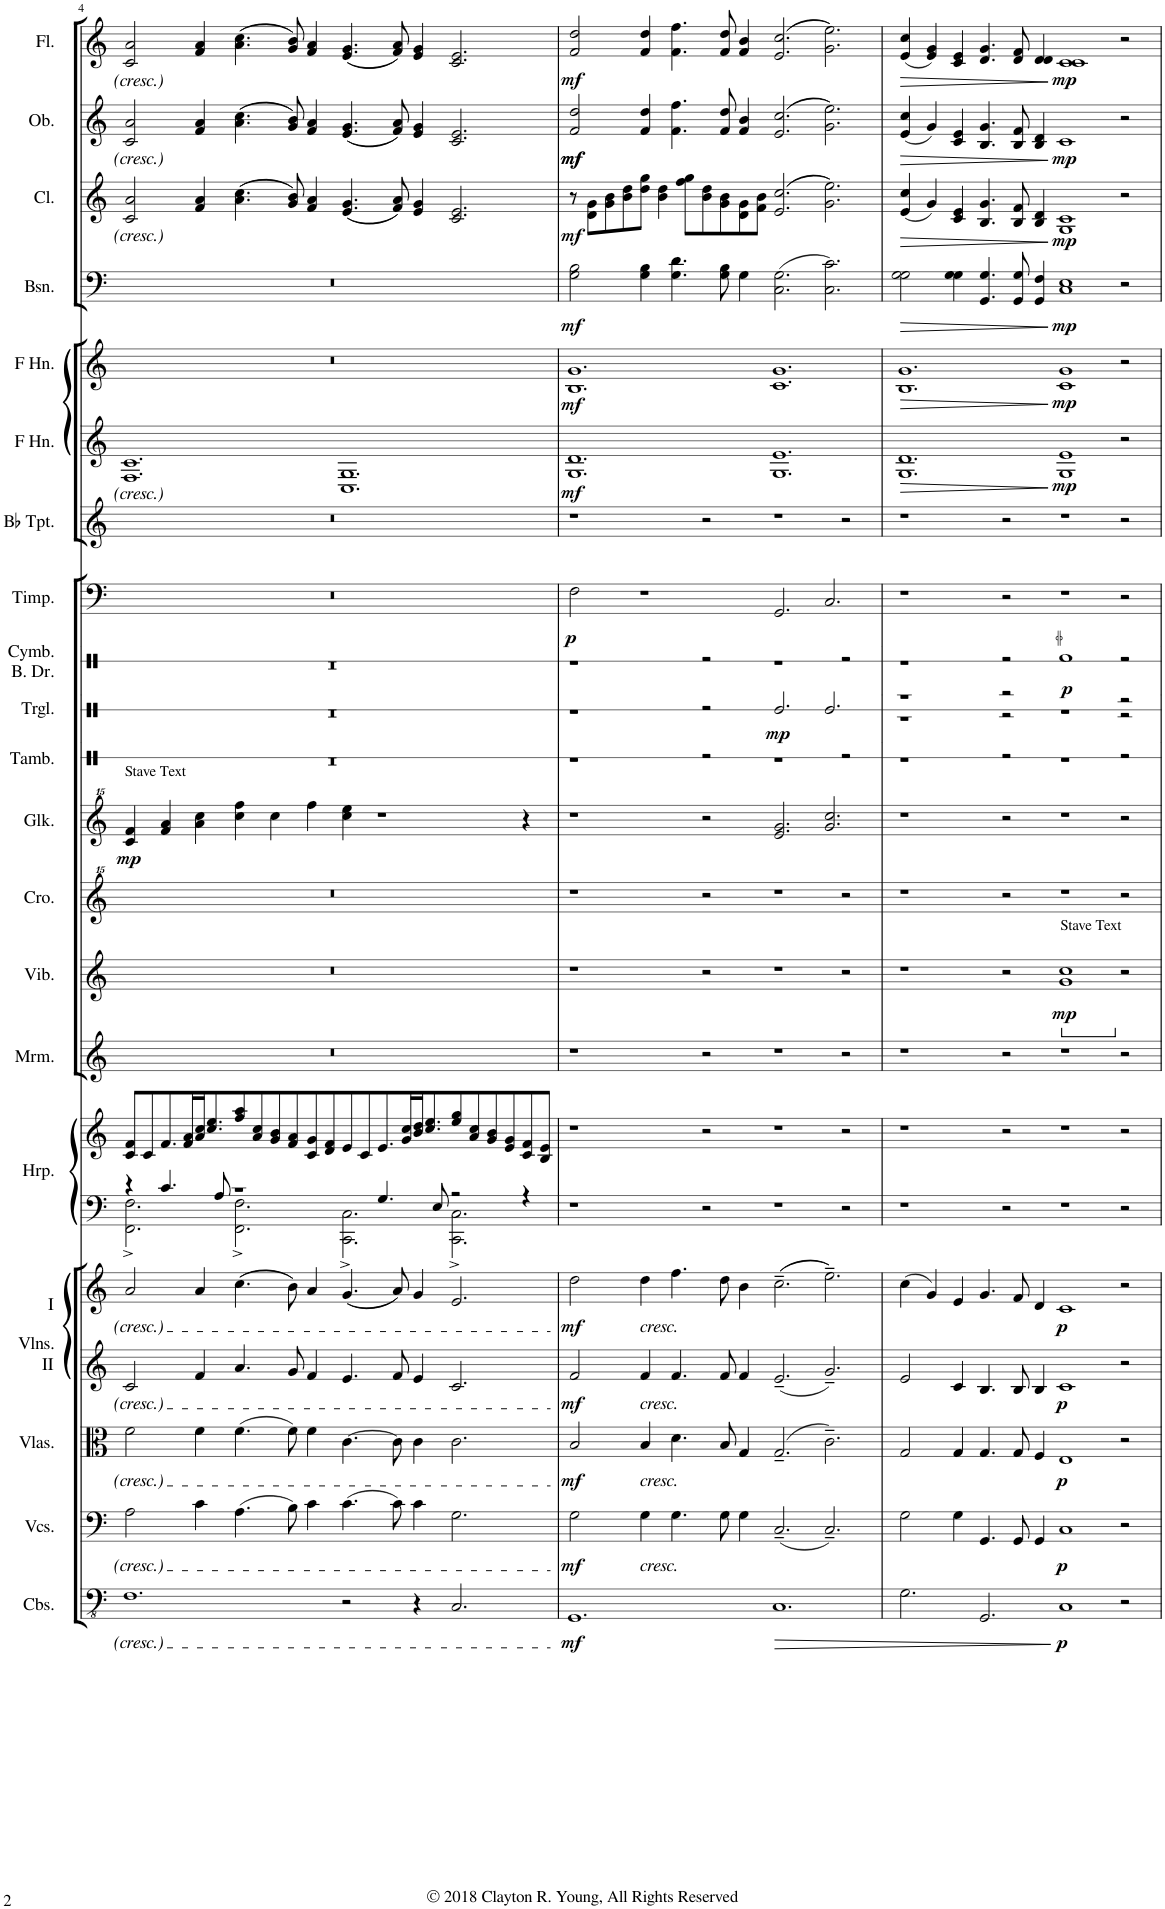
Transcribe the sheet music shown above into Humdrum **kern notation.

**kern	**dynam	**kern	**dynam	**kern	**dynam	**kern	**dynam	**kern	**dynam	**kern	**kern	**kern	**kern	**dynam	**kern	**kern	**dynam	**kern	**kern	**dynam	**kern	**dynam	**kern	**dynam	**kern	**kern	**dynam	**kern	**dynam	**kern	**dynam	**kern	**dynam	**kern	**dynam	**kern	**dynam
*part21	*part21	*part20	*part20	*part19	*part19	*part18	*part18	*part17	*part17	*part16	*part16	*part15	*part14	*part14	*part13	*part12	*part12	*part11	*part10	*part10	*part9	*part9	*part8	*part8	*part7	*part6	*part6	*part5	*part5	*part4	*part4	*part3	*part3	*part2	*part2	*part1	*part1
*staff22	*staff22	*staff21	*staff21	*staff20	*staff20	*staff19	*staff19	*staff18	*staff18	*staff17	*staff16	*staff15	*staff14	*staff14	*staff13	*staff12	*staff12	*staff11	*staff10	*staff10	*staff9	*staff9	*staff8	*staff8	*staff7	*staff6	*staff6	*staff5	*staff5	*staff4	*staff4	*staff3	*staff3	*staff2	*staff2	*staff1	*staff1
*I"Contrabasses	*	*I"Violoncellos	*	*I"Violas	*	*I"II	*	*I"I  Violins	*	*I"Harp	*	*I"Marimba	*I"Vibraphone	*	*I"Crotales	*I"Glockenspiel	*	*I"Tambourine	*I"Triangle	*	*I"Cymbals &amp; Bass Drum	*	*I"Timpani	*	*I"Bb Trumpet	*I"Horn in F	*	*I"Horn in F	*	*I"Bassoon	*	*I"Clarinet	*	*I"Oboe	*	*I"Flute	*
*I'Cbs.	*	*I'Vcs.	*	*I'Vlas.	*	*I'II	*	*I'I  Vlns.	*	*I'Hrp.	*	*I'Mrm.	*I'Vib.	*	*I'Cro.	*I'Glk.	*	*I'Tamb.	*I'Trgl.	*	*I'Cymb. B. Dr.	*	*I'Timp.	*	*I'Bb Tpt.	*	*	*	*	*I'Bsn.	*	*I'Cl.	*	*I'Ob.	*	*I'Fl.	*
!!LO:PB:g=z
*clefFv4	*	*clefF4	*	*clefC3	*	*clefG2	*	*clefG2	*	*clefF4	*clefG2	*clefG2	*clefG2	*	*clefG^^2	*clefG^^2	*	*clefX	*clefX	*	*clefX	*	*clefF4	*	*clefG2	*clefG2	*	*clefG2	*	*clefF4	*	*clefG2	*	*clefG2	*	*clefG2	*
*	*	*	*	*	*	*	*	*ITrd1c2	*	*ITrd5c9	*ITrd5c9	*	*	*	*	*	*	*	*	*	*	*	*	*	*ITrd7c12	*ITrd4c7	*	*	*	*	*	*	*	*	*	*	*
*k[]	*	*k[]	*	*k[]	*	*k[]	*	*k[]	*	*k[]	*k[]	*k[]	*k[]	*	*k[]	*k[]	*	*k[]	*k[]	*	*k[]	*	*k[]	*	*k[]	*k[]	*	*k[]	*	*k[]	*	*k[]	*	*k[]	*	*k[]	*
*M6/2	*	*M6/2	*	*M6/2	*	*M6/2	*	*M6/2	*	*M6/2	*M6/2	*M6/2	*M6/2	*	*M6/2	*M6/2	*	*M6/2	*M6/2	*	*M6/2	*	*M6/2	*	*M6/2	*M6/2	*	*M6/2	*	*M6/2	*	*M6/2	*	*M6/2	*	*M6/2	*
=4	=4	=4	=4	=4	=4	=4	=4	=4	=4	=4	=4	=4	=4	=4	=4	=4	=4	=4	=4	=4	=4	=4	=4	=4	=4	=4	=4	=4	=4	=4	=4	=4	=4	=4	=4	=4	=4
*	*	*	*	*	*	*	*	*	*	*^	*	*	*	*	*	*	*	*	*	*	*	*	*	*	*	*	*	*	*	*	*	*	*	*	*	*	*
!	!	!	!	!	!	!	!	!	!	!	!	!	!	!	!	!	!LO:TX:a:t=Stave Text	!	!	!	!	!	!	!	!	!	!	!	!	!	!	!	!	!	!	!	!	!
!	!	!	!	!	!	!	!	!	!	!	!	!	!	!	!	!	!	!LO:DY:b	!	!	!	!	!	!	!	!	!	!	!	!	!	!	!	!	!	!	!	!
1.FF	.	2A\	.	2f\	.	2c/	.	2a/	.	4r	2.FF\^ 2.F\^	8c/ 8f/L	0.r	0.r	.	0.r	4ccc/ 4fff/	mp	0.r	0.r	.	0.r	.	0.r	.	0.r	1.F 1.c	.	0.r	.	0.r	.	2c/ 2a/	.	2c/ 2a/	.	2c/ 2a/	.
.	.	.	.	.	.	.	.	.	.	.	.	8c/	.	.	.	.	.	.	.	.	.	.	.	.	.	.	.	.	.	.	.	.	.	.	.	.	.	.
.	.	.	.	.	.	.	.	.	.	4.c/	.	8.f/	.	.	.	.	4fff/ 4aaa/	.	.	.	.	.	.	.	.	.	.	.	.	.	.	.	.	.	.	.	.	.
.	.	.	.	.	.	.	.	.	.	.	.	16f/ 16a/L	.	.	.	.	.	.	.	.	.	.	.	.	.	.	.	.	.	.	.	.	.	.	.	.	.	.
.	.	4c\	.	4f\	.	4f/	.	4a/	.	.	.	16a/ 16cc/J	.	.	.	.	4aaa\ 4cccc\	.	.	.	.	.	.	.	.	.	.	.	.	.	.	.	4f/ 4a/	.	4f/ 4a/	.	4f/ 4a/	.
.	.	.	.	.	.	.	.	.	.	.	.	8.cc/ 8.ee/	.	.	.	.	.	.	.	.	.	.	.	.	.	.	.	.	.	.	.	.	.	.	.	.	.	.
.	.	.	.	.	.	.	.	.	.	8A/	.	.	.	.	.	.	.	.	.	.	.	.	.	.	.	.	.	.	.	.	.	.	.	.	.	.	.	.
.	.	(4.A\	.	(4.f\	.	4.a/	.	((4.cc\	.	1r	2.FF\^ 2.F\^	8ff/ 8aa/	.	.	.	.	4cccc\ 4ffff\	.	.	.	.	.	.	.	.	.	.	.	.	.	.	.	((4.a\ 4.cc\	.	((4.a\ 4.cc\	.	((4.a\ 4.cc\	.
.	.	.	.	.	.	.	.	.	.	.	.	8a/ 8cc/	.	.	.	.	.	.	.	.	.	.	.	.	.	.	.	.	.	.	.	.	.	.	.	.	.	.
.	.	.	.	.	.	.	.	.	.	.	.	8g/ 8b/	.	.	.	.	4cccc\	.	.	.	.	.	.	.	.	.	.	.	.	.	.	.	.	.	.	.	.	.
.	.	8B\)	.	8f\)	.	8g/	.	8b\))	.	.	.	8f/ 8a/	.	.	.	.	.	.	.	.	.	.	.	.	.	.	.	.	.	.	.	.	8g/ 8b/))	.	8g/ 8b/))	.	8g/ 8b/))	.
.	.	4c\	.	4f\	.	4f/	.	4a/	.	.	.	8c/ 8g/	.	.	.	.	4ffff\	.	.	.	.	.	.	.	.	.	.	.	.	.	.	.	4f/ 4a/	.	4f/ 4a/	.	4f/ 4a/	.
.	.	.	.	.	.	.	.	.	.	.	.	8d/ 8f/	.	.	.	.	.	.	.	.	.	.	.	.	.	.	.	.	.	.	.	.	.	.	.	.	.	.
2r	.	(4.c\	.	[4.c\	.	4.e/	.	((4.g/	.	.	2.CC\^ 2.C\^	8e/	.	.	.	.	4cccc\ 4eeee\	.	.	.	.	.	.	.	.	.	1.C 1.G	.	.	.	.	.	((4.e/ 4.g/	.	((4.e/ 4.g/	.	((4.e/ 4.g/	.
.	.	.	.	.	.	.	.	.	.	.	.	8c/	.	.	.	.	.	.	.	.	.	.	.	.	.	.	.	.	.	.	.	.	.	.	.	.	.	.
.	.	.	.	.	.	.	.	.	.	4.G/	.	8.e/	.	.	.	.	1r	.	.	.	.	.	.	.	.	.	.	.	.	.	.	.	.	.	.	.	.	.
.	.	8c\)	.	8c\]	.	8f/	.	8a/))	.	.	.	.	.	.	.	.	.	.	.	.	.	.	.	.	.	.	.	.	.	.	.	.	8f/ 8a/))	.	8f/ 8a/))	.	8f/ 8a/))	.
.	.	.	.	.	.	.	.	.	.	.	.	16g/ 16cc/L	.	.	.	.	.	.	.	.	.	.	.	.	.	.	.	.	.	.	.	.	.	.	.	.	.	.
4r	.	4c\	.	4c\	.	4e/	.	4g/	.	.	.	16b/ 16dd/J	.	.	.	.	.	.	.	.	.	.	.	.	.	.	.	.	.	.	.	.	4e/ 4g/	.	4e/ 4g/	.	4e/ 4g/	.
.	.	.	.	.	.	.	.	.	.	.	.	8.cc/ 8.ee/	.	.	.	.	.	.	.	.	.	.	.	.	.	.	.	.	.	.	.	.	.	.	.	.	.	.
.	.	.	.	.	.	.	.	.	.	8E/	.	.	.	.	.	.	.	.	.	.	.	.	.	.	.	.	.	.	.	.	.	.	.	.	.	.	.	.
2.CC/	.	2.G\	.	2.c\	.	2.c/	.	2.e/	.	2r	2.CC\^ 2.C\^	8ee/ 8gg/	.	.	.	.	.	.	.	.	.	.	.	.	.	.	.	.	.	.	.	.	2.c/ 2.e/	.	2.c/ 2.e/	.	2.c/ 2.e/	.
.	.	.	.	.	.	.	.	.	.	.	.	8a/ 8cc/	.	.	.	.	.	.	.	.	.	.	.	.	.	.	.	.	.	.	.	.	.	.	.	.	.	.
.	.	.	.	.	.	.	.	.	.	.	.	8g/ 8b/	.	.	.	.	.	.	.	.	.	.	.	.	.	.	.	.	.	.	.	.	.	.	.	.	.	.
.	.	.	.	.	.	.	.	.	.	.	.	8e/ 8g/	.	.	.	.	.	.	.	.	.	.	.	.	.	.	.	.	.	.	.	.	.	.	.	.	.	.
.	.	.	.	.	.	.	.	.	.	4r	.	8c/ 8f/	.	.	.	.	4r	.	.	.	.	.	.	.	.	.	.	.	.	.	.	.	.	.	.	.	.	.
.	.	.	.	.	.	.	.	.	.	.	.	8B/ 8e/J	.	.	.	.	.	.	.	.	.	.	.	.	.	.	.	.	.	.	.	.	.	.	.	.	.	.
*	*	*	*	*	*	*	*	*	*	*v	*v	*	*	*	*	*	*	*	*	*	*	*	*	*	*	*	*	*	*	*	*	*	*	*	*	*	*	*
=5	=5	=5	=5	=5	=5	=5	=5	=5	=5	=5	=5	=5	=5	=5	=5	=5	=5	=5	=5	=5	=5	=5	=5	=5	=5	=5	=5	=5	=5	=5	=5	=5	=5	=5	=5	=5	=5
!	!LO:DY:b	!	!LO:DY:b	!	!LO:DY:b	!	!LO:DY:b	!	!LO:DY:b	!	!	!	!	!	!	!	!	!	!	!	!	!	!	!LO:DY:b	!	!	!LO:DY:b	!	!LO:DY:b	!	!LO:DY:b	!	!LO:DY:b	!	!LO:DY:b	!	!
!	!	!	!	!	!	!	!	!	!	!	!	!	!	!	!	!	!	!	!	!	!	!	!	!	!	!	!	!	!	!	!	!	!	!	!LO:DY:n=1:b	!	!LO:DY:b
1.GGG	mf	2G\	mf	2B/	mf	2f/	mf	2dd\	mf	1r	1r	1r	1r	.	1r	1r	.	1r	1r	.	1r	.	2F\	p	1r	1.G 1.d	mf	1.B 1.g	mf	2G\ 2B\	mf	8r	mf	2f/ 2dd/	mf mf	2f/ 2dd/	mf
.	.	.	.	.	.	.	.	.	.	.	.	.	.	.	.	.	.	.	.	.	.	.	.	.	.	.	.	.	.	.	.	8d\ 8g\L	.	.	.	.	.
.	.	.	.	.	.	.	.	.	.	.	.	.	.	.	.	.	.	.	.	.	.	.	.	.	.	.	.	.	.	.	.	8g\ 8b\	.	.	.	.	.
.	.	.	.	.	.	.	.	.	.	.	.	.	.	.	.	.	.	.	.	.	.	.	.	.	.	.	.	.	.	.	.	8b\ 8dd\	.	.	.	.	.
!	!	!	!	!	!	!	!	!LO:TX:b:i:t=cresc.	!	!	!	!	!	!	!	!	!	!	!	!	!	!	!	!	!	!	!	!	!	!	!	!	!	!	!	!	!
!	!	!	!	!	!	!LO:TX:b:i:t=cresc.	!	!	!	!	!	!	!	!	!	!	!	!	!	!	!	!	!	!	!	!	!	!	!	!	!	!	!	!	!	!	!
!	!	!	!	!LO:TX:b:i:t=cresc.	!	!	!	!	!	!	!	!	!	!	!	!	!	!	!	!	!	!	!	!	!	!	!	!	!	!	!	!	!	!	!	!	!
!	!	!LO:TX:b:i:t=cresc.	!	!	!	!	!	!	!	!	!	!	!	!	!	!	!	!	!	!	!	!	!	!	!	!	!	!	!	!	!	!	!	!	!	!	!
.	.	4G\	.	4B/	.	4f/	.	4dd\	.	.	.	.	.	.	.	.	.	.	.	.	.	.	1r	.	.	.	.	.	.	4G\ 4B\	.	8dd\ 8gg\J	.	4f/ 4dd/	.	4f/ 4dd/	.
.	.	.	.	.	.	.	.	.	.	.	.	.	.	.	.	.	.	.	.	.	.	.	.	.	.	.	.	.	.	.	.	4b\ 4dd\	.	.	.	.	.
.	.	4.G\	.	4.d\	.	4.f/	.	4.ff\	.	.	.	.	.	.	.	.	.	.	.	.	.	.	.	.	.	.	.	.	.	4.G\ 4.d\	.	.	.	4.f\ 4.ff\	.	4.f\ 4.ff\	.
.	.	.	.	.	.	.	.	.	.	.	.	.	.	.	.	.	.	.	.	.	.	.	.	.	.	.	.	.	.	.	.	8ff\ 8gg\L	.	.	.	.	.
.	.	.	.	.	.	.	.	.	.	2r	2r	2r	2r	.	2r	2r	.	2r	2r	.	2r	.	.	.	2r	.	.	.	.	.	.	8b\ 8dd\	.	.	.	.	.
.	.	8G\	.	8B/	.	8f/	.	8dd\	.	.	.	.	.	.	.	.	.	.	.	.	.	.	.	.	.	.	.	.	.	8G\ 8B\	.	8g\ 8b\	.	8f/ 8dd/	.	8f/ 8dd/	.
.	.	4G\	.	4G/	.	4f/	.	4b\	.	.	.	.	.	.	.	.	.	.	.	.	.	.	.	.	.	.	.	.	.	4G\	.	8d\ 8g\	.	4f/ 4b/	.	4f/ 4b/	.
.	.	.	.	.	.	.	.	.	.	.	.	.	.	.	.	.	.	.	.	.	.	.	.	.	.	.	.	.	.	.	.	8f\ 8b\J	.	.	.	.	.
!	!LO:HP:b	!	!	!	!	!	!	!	!	!	!	!	!	!	!	!	!	!	!	!LO:DY:b	!	!	!	!	!	!	!	!	!	!	!	!	!	!	!	!	!
1.CC	>	(2.C~/	.	(2.G~/	.	(2.e~/	.	((2.cc~\	.	1r	1r	1r	1r	.	1r	2.eee/ 2.ggg/	.	1r	2.Re/	mp	1r	.	2.GG/	.	1r	1.G 1.e	.	1.c 1.g	.	(2.C\ 2.G\	.	((2.e/ 2.cc/	.	((2.e/ 2.cc/	.	((2.e/ 2.cc/	.
.	.	2.C~/)	.	2.c~\)	.	2.g~/)	.	2.ee~\))	.	.	.	.	.	.	.	2.ggg/ 2.cccc/	.	.	2.Re/	.	.	.	2.C/	.	.	.	.	.	.	2.C\ 2.c\)	.	2.g\ 2.ee\))	.	2.g\ 2.ee\))	.	2.g\ 2.ee\))	.
.	.	.	.	.	.	.	.	.	.	2r	2r	2r	2r	.	2r	.	.	2r	.	.	2r	.	.	.	2r	.	.	.	.	.	.	.	.	.	.	.	.
=6	=6	=6	=6	=6	=6	=6	=6	=6	=6	=6	=6	=6	=6	=6	=6	=6	=6	=6	=6	=6	=6	=6	=6	=6	=6	=6	=6	=6	=6	=6	=6	=6	=6	=6	=6	=6	=6
*	*	*	*	*	*	*	*	*	*	*	*	*	*	*	*	*	*	*	*^	*	*	*	*	*	*	*	*	*	*	*	*	*	*	*	*	*	*
!	!	!	!	!	!	!	!	!	!	!	!	!	!	!	!	!	!	!	!	!	!	!	!	!	!	!	!	!LO:HP:b	!	!LO:HP:b	!	!LO:HP:b	!	!LO:HP:b	!	!LO:HP:b	!	!LO:HP:b
2.GG\	.	2G\	.	2G/	.	2e/	.	(4cc\	.	1r	1r	1r	1r	.	1r	1r	.	1r	1r	1r	.	1r	.	1r	.	1r	1.G 1.d	>	1.B 1.g	>	2G\ 2G\	>	(4e/ 4cc/	>	(4e/ 4cc/	>	(4e/ 4cc/	>
.	.	.	.	.	.	.	.	4g/)	.	.	.	.	.	.	.	.	.	.	.	.	.	.	.	.	.	.	.	.	.	.	.	.	4g/)	.	4g/)	.	4e/ 4g/)	.
.	.	4G\	.	4G/	.	4c/	.	4e/	.	.	.	.	.	.	.	.	.	.	.	.	.	.	.	.	.	.	.	.	.	.	4G\ 4G\	.	4c/ 4e/	.	4c/ 4e/	.	4c/ 4e/	.
2.GGG/	.	4.GG/	.	4.G/	.	4.B/	.	4.g/	.	.	.	.	.	.	.	.	.	.	.	.	.	.	.	.	.	.	.	.	.	.	4.GG/ 4.G/	.	4.B/ 4.g/	.	4.B/ 4.g/	.	4.d/ 4.g/	.
.	.	.	.	.	.	.	.	.	.	2r	2r	2r	2r	.	2r	2r	.	2r	2r	2r	.	2r	.	2r	.	2r	.	.	.	.	.	.	.	.	.	.	.	.
.	.	8GG/	.	8G/	.	8B/	.	8f/	.	.	.	.	.	.	.	.	.	.	.	.	.	.	.	.	.	.	.	.	.	.	8GG/ 8G/	.	8B/ 8f/	.	8B/ 8f/	.	8d/ 8f/	.
.	.	4GG/	.	4F/	.	4B/	.	4d/	.	.	.	.	.	.	.	.	.	.	.	.	.	.	.	.	.	.	.	.	.	.	4GG/ 4F/	.	4B/ 4d/	.	4B/ 4d/	.	4d/ 4d/	.
*	*	*	*	*	*	*	*	*	*	*	*	*	*ped	*	*	*	*	*	*	*	*	*	*	*	*	*	*	*	*	*	*	*	*	*	*	*	*	*
!	!	!	!	!	!	!	!	!	!	!	!	!	!LO:TX:a:t=Stave Text	!	!	!	!	!	!	!	!	!	!	!	!	!	!	!	!	!	!	!	!	!	!	!	!	!
!	!LO:DY:n=1:b	!	!LO:DY:b	!	!LO:DY:b	!	!LO:DY:b	!	!LO:DY:b	!	!	!	!	!LO:DY:b	!	!	!	!	!	!	!	!	!LO:DY:b	!	!	!	!	!LO:DY:n=1:b	!	!LO:DY:n=1:b	!	!LO:DY:n=1:b	!	!LO:DY:n=1:b	!	!LO:DY:n=1:b	!	!LO:DY:n=1:b
1CC	] p	1C	p	1E	p	1c	p	1c	p	1r	1r	1r	1g 1cc	mp	1r	1r	.	1r	1r	1Rf	.	1Rf	p	1r	.	1r	1G 1e	] mp	1c 1g	] mp	1C 1E	] mp	1G 1c	] mp	1c	] mp	1c 1c	] mp
*	*	*	*	*	*	*	*	*	*	*	*	*	*Xped	*	*	*	*	*	*	*	*	*	*	*	*	*	*	*	*	*	*	*	*	*	*	*	*	*
2r	.	2r	.	2r	.	2r	.	2r	.	2r	2r	2r	2r	.	2r	2r	.	2r	2r	2r	.	2r	.	2r	.	2r	2r	.	2r	.	2r	.	2r	.	2r	.	2r	.
*	*	*	*	*	*	*	*	*	*	*	*	*	*	*	*	*	*	*	*v	*v	*	*	*	*	*	*	*	*	*	*	*	*	*	*	*	*	*	*
=	=	=	=	=	=	=	=	=	=	=	=	=	=	=	=	=	=	=	=	=	=	=	=	=	=	=	=	=	=	=	=	=	=	=	=	=	=
*-	*-	*-	*-	*-	*-	*-	*-	*-	*-	*-	*-	*-	*-	*-	*-	*-	*-	*-	*-	*-	*-	*-	*-	*-	*-	*-	*-	*-	*-	*-	*-	*-	*-	*-	*-	*-	*-
